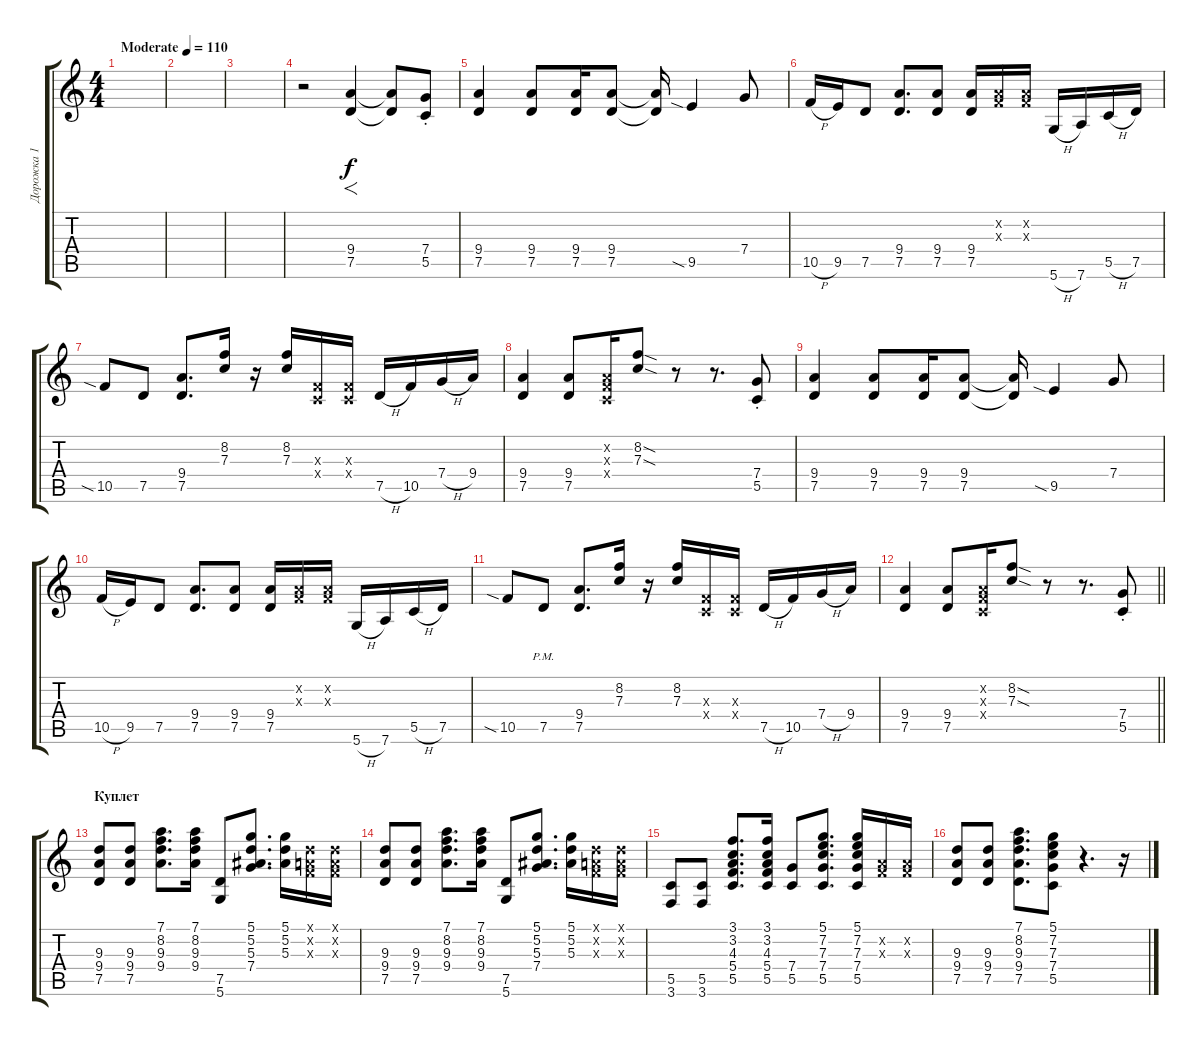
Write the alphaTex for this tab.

\track ("Дорожка 1" "Дорожка 1") {instrument distortionguitar}
\staff {score tabs}
\tuning (D4 A3 F3 C3 G2 D2) {hide}
\ts (4 4)
\tempo (110 "Moderate")
\clef g2
\ks c
|
|
|
r.2 (9.4 7.5).4{f} (9.4{t} 7.5{t}).8 (7.4{st} 5.5{st}).8 |
(9.4 7.5).4 (9.4 7.5).8 (9.4 7.5).16 (9.4 7.5).8 (9.4{t} 7.5{t}).16 9.5{sia}.4 7.4.8 |
10.5{h}.16 9.5.16 7.5.8 (9.4 7.5).8{d} (9.4 7.5).8 (9.4 7.5).16 (0.2{x} 0.3{x}).16 (0.2{x} 0.3{x}).16 5.6{h}.16 7.6.16 5.5{h}.16 7.5.16 |
10.5{sia}.8 7.5.8 (9.4 7.5).8{d} (8.2 7.3).16 r.16 (8.2 7.3).16 (0.3{x} 0.4{x}).16 (0.3{x} 0.4{x}).16 7.5{h}.16 10.5.16 7.4{h}.16 9.4.16 |
(9.4 7.5).4 (9.4 7.5).8 (0.2{x} 0.3{x} 0.4{x}).16 (8.2{sod} 7.3{sod}).8 r.8 r.8{d} (7.4{st} 5.5{st}).8 |
(9.4 7.5).4 (9.4 7.5).8 (9.4 7.5).16 (9.4 7.5).8 (9.4{t} 7.5{t}).16 9.5{sia}.4 7.4.8 |
10.5{h}.16 9.5.16 7.5.8 (9.4 7.5).8{d} (9.4 7.5).8 (9.4 7.5).16 (0.2{x} 0.3{x}).16 (0.2{x} 0.3{x}).16 5.6{h}.16 7.6.16 5.5{h}.16 7.5.16 |
10.5{sia}.8 7.5{pm}.8 (9.4 7.5).8{d} (8.2 7.3).16 r.16 (8.2 7.3).16 (0.3{x} 0.4{x}).16 (0.3{x} 0.4{x}).16 7.5{h}.16 10.5.16 7.4{h}.16 9.4.16 |
\barLineRight lightlight
(9.4 7.5).4 (9.4 7.5).8 (0.2{x} 0.3{x} 0.4{x}).16 (8.2{sod} 7.3{sod}).8 r.8 r.8{d} (7.4{st} 5.5{st}).8 |
\section ("" "Куплет")
(9.3 9.4 7.5).8{instrument electricguitarclean} (9.3 9.4 7.5).8 (7.1 8.2 9.3 9.4).8{d} (7.1 8.2 9.3 9.4).16 (7.5 5.6).8 (5.1 5.2 5.3 7.4).8{d} (5.1 5.2 5.3).16 (0.1{x} 0.2{x} 0.3{x}).16 (0.1{x} 0.2{x} 0.3{x}).16 |
(9.3 9.4 7.5).8{instrument electricguitarclean} (9.3 9.4 7.5).8 (7.1 8.2 9.3 9.4).8{d} (7.1 8.2 9.3 9.4).16 (7.5 5.6).8 (5.1 5.2 5.3 7.4).8{d} (5.1 5.2 5.3).16 (0.1{x} 0.2{x} 0.3{x}).16 (0.1{x} 0.2{x} 0.3{x}).16 |
(5.5 3.6).8 (5.5 3.6).8 (3.1 3.2 4.3 5.4 5.5).8{d} (3.1 3.2 4.3 5.4 5.5).16 (7.4 5.5).8 (5.1 7.2 7.3 7.4 5.5).8{d} (5.1 7.2 7.3 7.4 5.5).16 (0.2{x} 0.3{x}).16 (0.2{x} 0.3{x}).16 |
(9.3 9.4 7.5).8 (9.3 9.4 7.5).8 (7.1 8.2 9.3 9.4 7.5).8{d} (5.1 7.2 7.3 7.4 5.5).8 r.4{d} r.16
